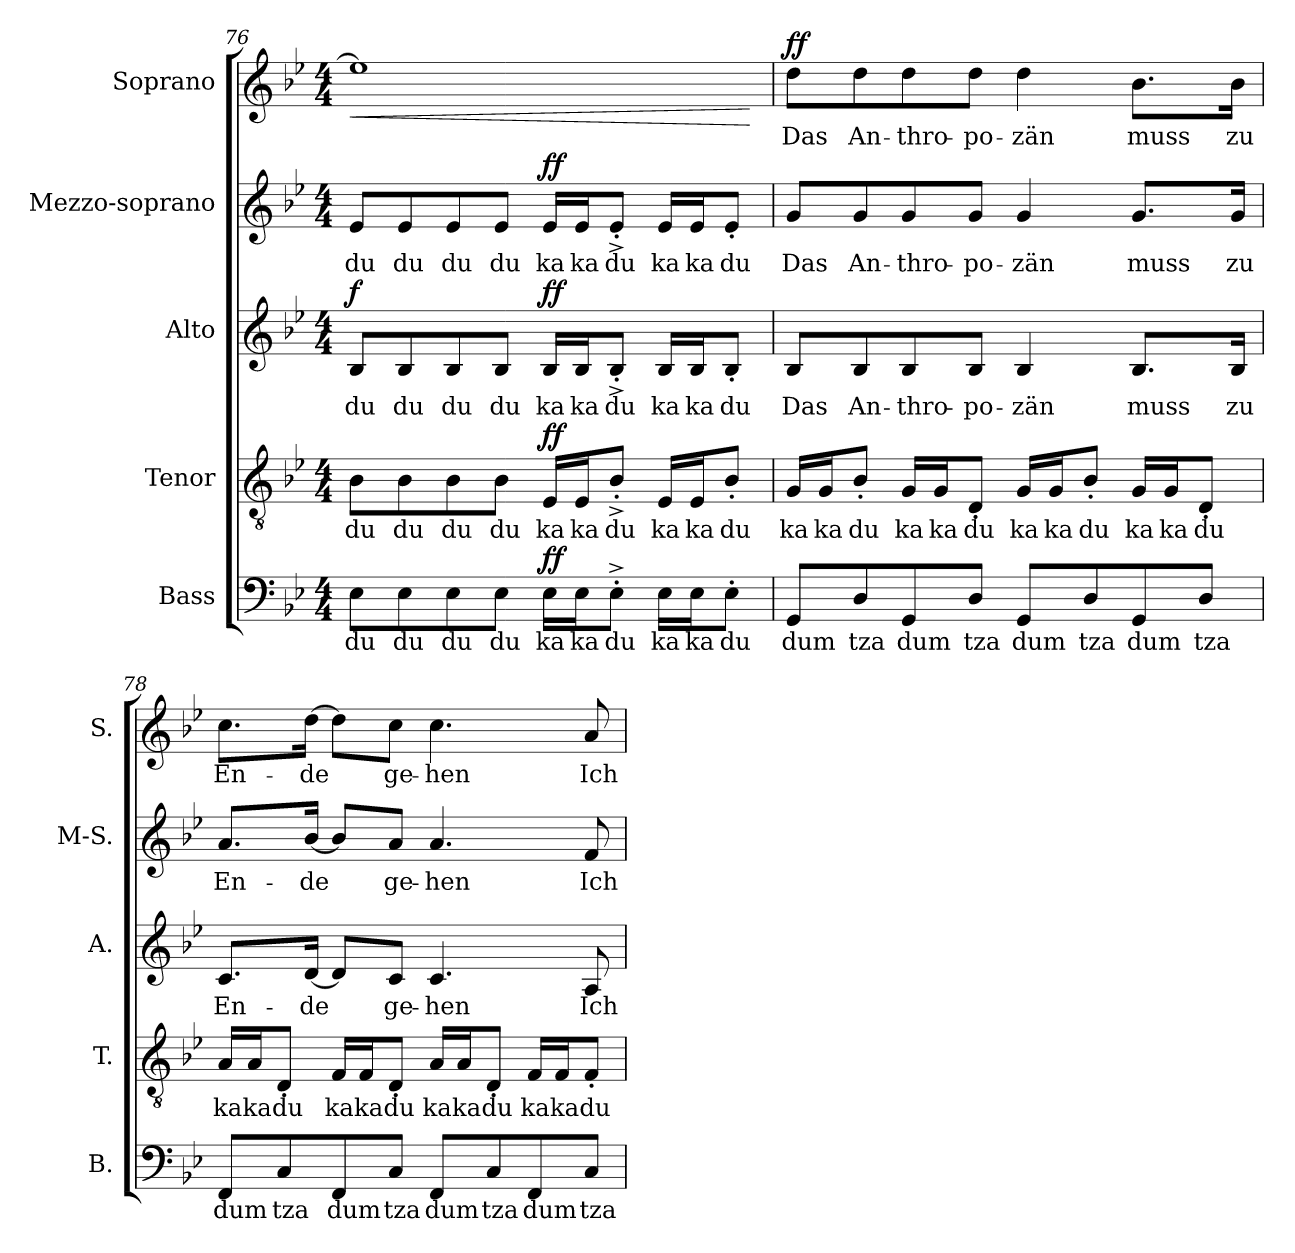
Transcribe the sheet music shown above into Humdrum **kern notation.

**kern	**text	**dynam	**kern	**text	**dynam	**kern	**text	**dynam	**kern	**text	**dynam	**kern	**text	**dynam
*part5	*part5	*part5	*part4	*part4	*part4	*part3	*part3	*part3	*part2	*part2	*part2	*part1	*part1	*part1
*staff5	*staff5	*staff5	*staff4	*staff4	*staff4	*staff3	*staff3	*staff3	*staff2	*staff2	*staff2	*staff1	*staff1	*staff1
*I"Bass	*	*	*I"Tenor	*	*	*I"Alto	*	*	*I"Mezzo-soprano	*	*	*I"Soprano	*	*
*I'B.	*	*	*I'T.	*	*	*I'A.	*	*	*I'M-S.	*	*	*I'S.	*	*
!!LO:PB:g=z
*clefF4	*	*	*clefGv2	*	*	*clefG2	*	*	*clefG2	*	*	*clefG2	*	*
*	*	*	*ITrd7c12	*	*	*	*	*	*	*	*	*	*	*
*k[b-e-]	*	*	*k[b-e-]	*	*	*k[b-e-]	*	*	*k[b-e-]	*	*	*k[b-e-]	*	*
*g:	*	*	*g:	*	*	*g:	*	*	*g:	*	*	*g:	*	*
*M4/4	*	*	*M4/4	*	*	*M4/4	*	*	*M4/4	*	*	*M4/4	*	*
=76	=76	=76	=76	=76	=76	=76	=76	=76	=76	=76	=76	=76	=76	=76
!	!LO:LY:b:color=#000000	!	!	!	!	!	!	!	!	!	!	!	!	!
!	!	!	!	!LO:LY:b:color=#000000	!	!	!	!	!	!	!	!	!	!
!	!	!	!	!	!	!	!LO:LY:b:color=#000000	!	!	!	!	!	!	!
!	!	!	!	!	!	!	!	!	!	!LO:LY:b:color=#000000	!	!	!	!LO:HP:b
8E-i\L	du	.	8BB-i\L	du	.	8B-i/L	du	f	8e-i/L	du	.	1ee-i]	.	<
!	!LO:LY:b:color=#000000	!	!	!	!	!	!	!	!	!	!	!	!	!
!	!	!	!	!LO:LY:b:color=#000000	!	!	!	!	!	!	!	!	!	!
!	!	!	!	!	!	!	!LO:LY:b:color=#000000	!	!	!	!	!	!	!
!	!	!	!	!	!	!	!	!	!	!LO:LY:b:color=#000000	!	!	!	!
8E-i\	du	.	8BB-i\	du	.	8B-i/	du	.	8e-i/	du	.	.	.	.
!	!LO:LY:b:color=#000000	!	!	!	!	!	!	!	!	!	!	!	!	!
!	!	!	!	!LO:LY:b:color=#000000	!	!	!	!	!	!	!	!	!	!
!	!	!	!	!	!	!	!LO:LY:b:color=#000000	!	!	!	!	!	!	!
!	!	!	!	!	!	!	!	!	!	!LO:LY:b:color=#000000	!	!	!	!
8E-i\	du	.	8BB-i\	du	.	8B-i/	du	.	8e-i/	du	.	.	.	.
!	!LO:LY:b:color=#000000	!	!	!	!	!	!	!	!	!	!	!	!	!
!	!	!	!	!LO:LY:b:color=#000000	!	!	!	!	!	!	!	!	!	!
!	!	!	!	!	!	!	!LO:LY:b:color=#000000	!	!	!	!	!	!	!
!	!	!	!	!	!	!	!	!	!	!LO:LY:b:color=#000000	!	!	!	!
8E-i\J	du	.	8BB-i\J	du	.	8B-i/J	du	.	8e-i/J	du	.	.	.	.
!	!LO:LY:b:color=#000000	!	!	!	!	!	!	!	!	!	!	!	!	!
!	!	!	!	!LO:LY:b:color=#000000	!	!	!	!	!	!	!	!	!	!
!	!	!	!	!	!	!	!LO:LY:b:color=#000000	!	!	!	!	!	!	!
!	!	!	!	!	!	!	!	!	!	!LO:LY:b:color=#000000	!	!	!	!
16E-i\LL	ka	ff	16EE-i/LL	ka	ff	16B-i/LL	ka	ff	16e-i/LL	ka	ff	.	.	.
!	!LO:LY:b:color=#000000	!	!	!	!	!	!	!	!	!	!	!	!	!
!	!	!	!	!LO:LY:b:color=#000000	!	!	!	!	!	!	!	!	!	!
!	!	!	!	!	!	!	!LO:LY:b:color=#000000	!	!	!	!	!	!	!
!	!	!	!	!	!	!	!	!	!	!LO:LY:b:color=#000000	!	!	!	!
16E-i\J	ka	.	16EE-i/J	ka	.	16B-i/J	ka	.	16e-i/J	ka	.	.	.	.
!	!LO:LY:b:color=#000000	!	!	!	!	!	!	!	!	!	!	!	!	!
!	!	!	!	!LO:LY:b:color=#000000	!	!	!	!	!	!	!	!	!	!
!	!	!	!	!	!	!	!LO:LY:b:color=#000000	!	!	!	!	!	!	!
!	!	!	!	!	!	!	!	!	!	!LO:LY:b:color=#000000	!	!	!	!
8E-'^i\J	du	.	8BB-'^i/J	du	.	8B-'^i/J	du	.	8e-'^i/J	du	.	.	.	.
!	!LO:LY:b:color=#000000	!	!	!	!	!	!	!	!	!	!	!	!	!
!	!	!	!	!LO:LY:b:color=#000000	!	!	!	!	!	!	!	!	!	!
!	!	!	!	!	!	!	!LO:LY:b:color=#000000	!	!	!	!	!	!	!
!	!	!	!	!	!	!	!	!	!	!LO:LY:b:color=#000000	!	!	!	!
16E-i\LL	ka	.	16EE-i/LL	ka	.	16B-i/LL	ka	.	16e-i/LL	ka	.	.	.	.
!	!LO:LY:b:color=#000000	!	!	!	!	!	!	!	!	!	!	!	!	!
!	!	!	!	!LO:LY:b:color=#000000	!	!	!	!	!	!	!	!	!	!
!	!	!	!	!	!	!	!LO:LY:b:color=#000000	!	!	!	!	!	!	!
!	!	!	!	!	!	!	!	!	!	!LO:LY:b:color=#000000	!	!	!	!
16E-i\J	ka	.	16EE-i/J	ka	.	16B-i/J	ka	.	16e-i/J	ka	.	.	.	.
!	!LO:LY:b:color=#000000	!	!	!	!	!	!	!	!	!	!	!	!	!
!	!	!	!	!LO:LY:b:color=#000000	!	!	!	!	!	!	!	!	!	!
!	!	!	!	!	!	!	!LO:LY:b:color=#000000	!	!	!	!	!	!	!
!	!	!	!	!	!	!	!	!	!	!LO:LY:b:color=#000000	!	!	!	!
8E-'i\J	du	.	8BB-'i/J	du	.	8B-'i/J	du	.	8e-'i/J	du	.	.	.	.
.	.	.	.	.	.	.	.	.	.	.	.	.	.	[
=77	=77	=77	=77	=77	=77	=77	=77	=77	=77	=77	=77	=77	=77	=77
!	!LO:LY:b:color=#000000	!	!	!	!	!	!	!	!	!	!	!	!	!
!	!	!	!	!LO:LY:b:color=#000000	!	!	!	!	!	!	!	!	!	!
!	!	!	!	!	!	!	!LO:LY:b:color=#000000	!	!	!	!	!	!	!
!	!	!	!	!	!	!	!	!	!	!LO:LY:b:color=#000000	!	!	!	!
!	!	!	!	!	!	!	!	!	!	!	!	!	!LO:LY:b:color=#000000	!
8GGi/L	dum	.	16GGi/LL	ka	.	8B-i/L	Das	.	8gi/L	Das	.	8ddi\L	Das	ff
!	!	!	!	!LO:LY:b:color=#000000	!	!	!	!	!	!	!	!	!	!
.	.	.	16GGi/J	ka	.	.	.	.	.	.	.	.	.	.
!	!LO:LY:b:color=#000000	!	!	!	!	!	!	!	!	!	!	!	!	!
!	!	!	!	!LO:LY:b:color=#000000	!	!	!	!	!	!	!	!	!	!
!	!	!	!	!	!	!	!LO:LY:b:color=#000000	!	!	!	!	!	!	!
!	!	!	!	!	!	!	!	!	!	!LO:LY:b:color=#000000	!	!	!	!
!	!	!	!	!	!	!	!	!	!	!	!	!	!LO:LY:b:color=#000000	!
8Di/	tza	.	8BB-'i/J	du	.	8B-i/	An-	.	8gi/	An-	.	8ddi\	An-	.
!	!LO:LY:b:color=#000000	!	!	!	!	!	!	!	!	!	!	!	!	!
!	!	!	!	!LO:LY:b:color=#000000	!	!	!	!	!	!	!	!	!	!
!	!	!	!	!	!	!	!LO:LY:b:color=#000000	!	!	!	!	!	!	!
!	!	!	!	!	!	!	!	!	!	!LO:LY:b:color=#000000	!	!	!	!
!	!	!	!	!	!	!	!	!	!	!	!	!	!LO:LY:b:color=#000000	!
8GGi/	dum	.	16GGi/LL	ka	.	8B-i/	-thro-	.	8gi/	-thro-	.	8ddi\	-thro-	.
!	!	!	!	!LO:LY:b:color=#000000	!	!	!	!	!	!	!	!	!	!
.	.	.	16GGi/J	ka	.	.	.	.	.	.	.	.	.	.
!	!LO:LY:b:color=#000000	!	!	!	!	!	!	!	!	!	!	!	!	!
!	!	!	!	!LO:LY:b:color=#000000	!	!	!	!	!	!	!	!	!	!
!	!	!	!	!	!	!	!LO:LY:b:color=#000000	!	!	!	!	!	!	!
!	!	!	!	!	!	!	!	!	!	!LO:LY:b:color=#000000	!	!	!	!
!	!	!	!	!	!	!	!	!	!	!	!	!	!LO:LY:b:color=#000000	!
8Di/J	tza	.	8DD'i/J	du	.	8B-i/J	-po-	.	8gi/J	-po-	.	8ddi\J	-po-	.
!	!LO:LY:b:color=#000000	!	!	!	!	!	!	!	!	!	!	!	!	!
!	!	!	!	!LO:LY:b:color=#000000	!	!	!	!	!	!	!	!	!	!
!	!	!	!	!	!	!	!LO:LY:b:color=#000000	!	!	!	!	!	!	!
!	!	!	!	!	!	!	!	!	!	!LO:LY:b:color=#000000	!	!	!	!
!	!	!	!	!	!	!	!	!	!	!	!	!	!LO:LY:b:color=#000000	!
8GGi/L	dum	.	16GGi/LL	ka	.	4B-i/	-zän	.	4gi/	-zän	.	4ddi\	-zän	.
!	!	!	!	!LO:LY:b:color=#000000	!	!	!	!	!	!	!	!	!	!
.	.	.	16GGi/J	ka	.	.	.	.	.	.	.	.	.	.
!	!LO:LY:b:color=#000000	!	!	!	!	!	!	!	!	!	!	!	!	!
!	!	!	!	!LO:LY:b:color=#000000	!	!	!	!	!	!	!	!	!	!
8Di/	tza	.	8BB-'i/J	du	.	.	.	.	.	.	.	.	.	.
!	!LO:LY:b:color=#000000	!	!	!	!	!	!	!	!	!	!	!	!	!
!	!	!	!	!LO:LY:b:color=#000000	!	!	!	!	!	!	!	!	!	!
!	!	!	!	!	!	!	!LO:LY:b:color=#000000	!	!	!	!	!	!	!
!	!	!	!	!	!	!	!	!	!	!LO:LY:b:color=#000000	!	!	!	!
!	!	!	!	!	!	!	!	!	!	!	!	!	!LO:LY:b:color=#000000	!
8GGi/	dum	.	16GGi/LL	ka	.	8.B-i/L	muss	.	8.gi/L	muss	.	8.b-i\L	muss	.
!	!	!	!	!LO:LY:b:color=#000000	!	!	!	!	!	!	!	!	!	!
.	.	.	16GGi/J	ka	.	.	.	.	.	.	.	.	.	.
!	!LO:LY:b:color=#000000	!	!	!	!	!	!	!	!	!	!	!	!	!
!	!	!	!	!LO:LY:b:color=#000000	!	!	!	!	!	!	!	!	!	!
8Di/J	tza	.	8DD'i/J	du	.	.	.	.	.	.	.	.	.	.
!	!	!	!	!	!	!	!LO:LY:b:color=#000000	!	!	!	!	!	!	!
!	!	!	!	!	!	!	!	!	!	!LO:LY:b:color=#000000	!	!	!	!
!	!	!	!	!	!	!	!	!	!	!	!	!	!LO:LY:b:color=#000000	!
.	.	.	.	.	.	16B-i/Jk	zu	.	16gi/Jk	zu	.	16b-i\Jk	zu	.
=78	=78	=78	=78	=78	=78	=78	=78	=78	=78	=78	=78	=78	=78	=78
!	!LO:LY:b:color=#000000	!	!	!	!	!	!	!	!	!	!	!	!	!
!	!	!	!	!LO:LY:b:color=#000000	!	!	!	!	!	!	!	!	!	!
!	!	!	!	!	!	!	!LO:LY:b:color=#000000	!	!	!	!	!	!	!
!	!	!	!	!	!	!	!	!	!	!LO:LY:b:color=#000000	!	!	!	!
!	!	!	!	!	!	!	!	!	!	!	!	!	!LO:LY:b:color=#000000	!
8FFi/L	dum	.	16AAi/LL	ka	.	8.ci/L	En-	.	8.ai/L	En-	.	8.cci\L	En-	.
!	!	!	!	!LO:LY:b:color=#000000	!	!	!	!	!	!	!	!	!	!
.	.	.	16AAi/J	ka	.	.	.	.	.	.	.	.	.	.
!	!LO:LY:b:color=#000000	!	!	!	!	!	!	!	!	!	!	!	!	!
!	!	!	!	!LO:LY:b:color=#000000	!	!	!	!	!	!	!	!	!	!
8Ci/	tza	.	8DD'i/J	du	.	.	.	.	.	.	.	.	.	.
!	!	!	!	!	!	!	!LO:LY:b:color=#000000	!	!	!	!	!	!	!
!	!	!	!	!	!	!	!	!	!	!LO:LY:b:color=#000000	!	!	!	!
!	!	!	!	!	!	!	!	!	!	!	!	!	!LO:LY:b:color=#000000	!
.	.	.	.	.	.	[16di/Jk	-de	.	[16b-i/Jk	-de	.	[16ddi\Jk	-de	.
!	!LO:LY:b:color=#000000	!	!	!	!	!	!	!	!	!	!	!	!	!
!	!	!	!	!LO:LY:b:color=#000000	!	!	!	!	!	!	!	!	!	!
8FFi/	dum	.	16FFi/LL	ka	.	8di/L]	.	.	8b-i/L]	.	.	8ddi\L]	.	.
!	!	!	!	!LO:LY:b:color=#000000	!	!	!	!	!	!	!	!	!	!
.	.	.	16FFi/J	ka	.	.	.	.	.	.	.	.	.	.
!	!LO:LY:b:color=#000000	!	!	!	!	!	!	!	!	!	!	!	!	!
!	!	!	!	!LO:LY:b:color=#000000	!	!	!	!	!	!	!	!	!	!
!	!	!	!	!	!	!	!LO:LY:b:color=#000000	!	!	!	!	!	!	!
!	!	!	!	!	!	!	!	!	!	!LO:LY:b:color=#000000	!	!	!	!
!	!	!	!	!	!	!	!	!	!	!	!	!	!LO:LY:b:color=#000000	!
8Ci/J	tza	.	8DD'i/J	du	.	8ci/J	ge-	.	8ai/J	ge-	.	8cci\J	ge-	.
!	!LO:LY:b:color=#000000	!	!	!	!	!	!	!	!	!	!	!	!	!
!	!	!	!	!LO:LY:b:color=#000000	!	!	!	!	!	!	!	!	!	!
!	!	!	!	!	!	!	!LO:LY:b:color=#000000	!	!	!	!	!	!	!
!	!	!	!	!	!	!	!	!	!	!LO:LY:b:color=#000000	!	!	!	!
!	!	!	!	!	!	!	!	!	!	!	!	!	!LO:LY:b:color=#000000	!
8FFi/L	dum	.	16AAi/LL	ka	.	4.ci/	-hen	.	4.ai/	-hen	.	4.cci\	-hen	.
!	!	!	!	!LO:LY:b:color=#000000	!	!	!	!	!	!	!	!	!	!
.	.	.	16AAi/J	ka	.	.	.	.	.	.	.	.	.	.
!	!LO:LY:b:color=#000000	!	!	!	!	!	!	!	!	!	!	!	!	!
!	!	!	!	!LO:LY:b:color=#000000	!	!	!	!	!	!	!	!	!	!
8Ci/	tza	.	8DD'i/J	du	.	.	.	.	.	.	.	.	.	.
!	!LO:LY:b:color=#000000	!	!	!	!	!	!	!	!	!	!	!	!	!
!	!	!	!	!LO:LY:b:color=#000000	!	!	!	!	!	!	!	!	!	!
8FFi/	dum	.	16FFi/LL	ka	.	.	.	.	.	.	.	.	.	.
!	!	!	!	!LO:LY:b:color=#000000	!	!	!	!	!	!	!	!	!	!
.	.	.	16FFi/J	ka	.	.	.	.	.	.	.	.	.	.
!	!LO:LY:b:color=#000000	!	!	!	!	!	!	!	!	!	!	!	!	!
!	!	!	!	!LO:LY:b:color=#000000	!	!	!	!	!	!	!	!	!	!
!	!	!	!	!	!	!	!LO:LY:b:color=#000000	!	!	!	!	!	!	!
!	!	!	!	!	!	!	!	!	!	!LO:LY:b:color=#000000	!	!	!	!
!	!	!	!	!	!	!	!	!	!	!	!	!	!LO:LY:b:color=#000000	!
8Ci/J	tza	.	8FF'i/J	du	.	8Ai/	Ich	.	8fi/	Ich	.	8ai/	Ich	.
=	=	=	=	=	=	=	=	=	=	=	=	=	=	=
*-	*-	*-	*-	*-	*-	*-	*-	*-	*-	*-	*-	*-	*-	*-
